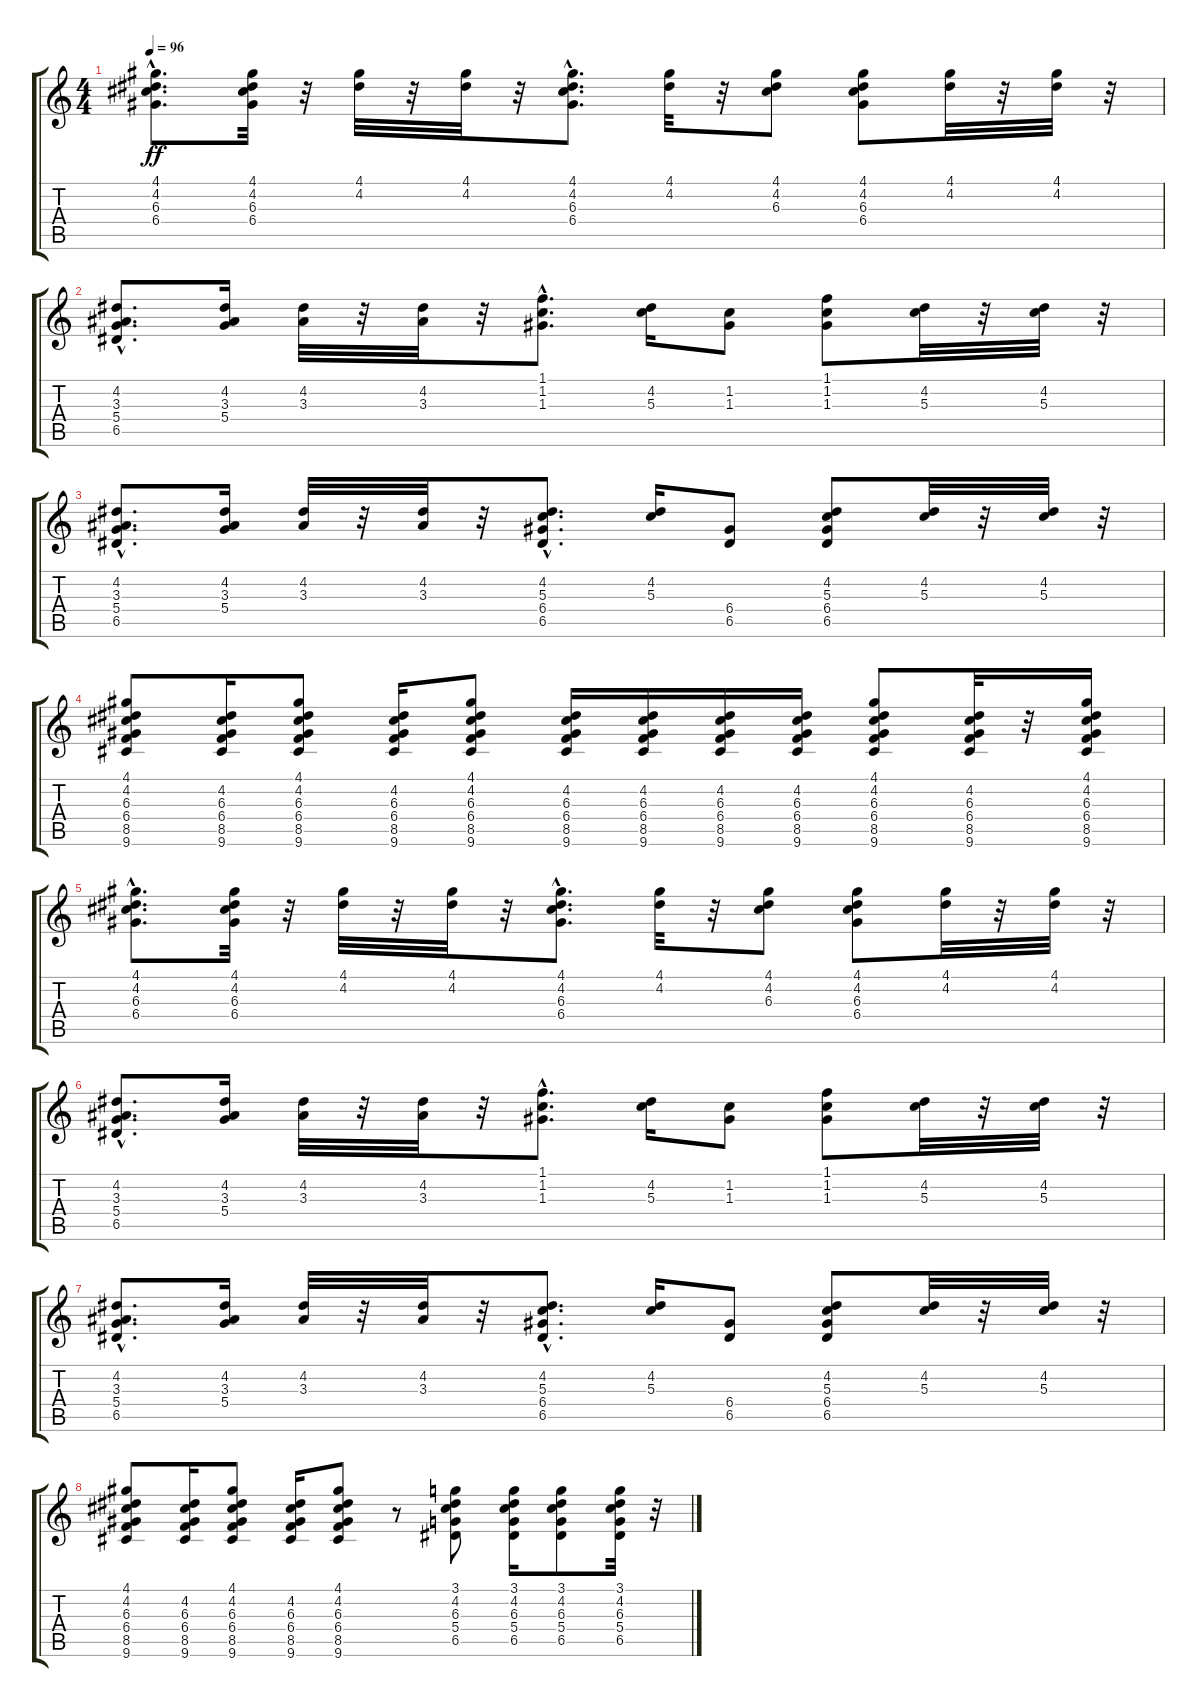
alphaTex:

\track "" {instrument acousticguitarsteel}
\staff {score tabs}
\tuning (E4 B3 G3 D3 A2 E2) {hide}
\ts (4 4)
\tempo 96
\clef g2
\ks c
(4.1{hac} 4.2{hac} 6.3{hac} 6.4{hac}).8{d dy ff volume 10} (4.1 4.2 6.3 6.4).32 r.32 (4.1 4.2).32 r.32 (4.1 4.2).32 r.32 (4.1{hac} 4.2{hac} 6.3{hac} 6.4{hac}).8{d} (4.1 4.2).32 r.32 (4.1 4.2 6.3).8 (4.1 4.2 6.3 6.4).8 (4.1 4.2).32 r.32 (4.1 4.2).32 r.32 |
(4.2{hac} 3.3{hac} 5.4{hac} 6.5{hac}).8{d} (4.2 3.3 5.4).16 (4.2 3.3).32 r.32 (4.2 3.3).32 r.32 (1.1{hac} 1.2{hac} 1.3{hac}).8{d} (4.2 5.3).16 (1.2 1.3).8 (1.1 1.2 1.3).8 (4.2 5.3).32 r.32 (4.2 5.3).32 r.32 |
(4.2{hac} 3.3{hac} 5.4{hac} 6.5{hac}).8{d} (4.2 3.3 5.4).16 (4.2 3.3).32 r.32 (4.2 3.3).32 r.32 (4.2{hac} 5.3{hac} 6.4{hac} 6.5{hac}).8{d} (4.2 5.3).16 (6.4 6.5).8 (4.2 5.3 6.4 6.5).8 (4.2 5.3).32 r.32 (4.2 5.3).32 r.32 |
(4.1 4.2 6.3 6.4 8.5 9.6).8 (4.2 6.3 6.4 8.5 9.6).16 (4.1 4.2 6.3 6.4 8.5 9.6).8 (4.2 6.3 6.4 8.5 9.6).16 (4.1 4.2 6.3 6.4 8.5 9.6).8 (4.2 6.3 6.4 8.5 9.6).16 (4.2 6.3 6.4 8.5 9.6).16 (4.2 6.3 6.4 8.5 9.6).16 (4.2 6.3 6.4 8.5 9.6).16 (4.1 4.2 6.3 6.4 8.5 9.6).8 (4.2 6.3 6.4 8.5 9.6).32 r.32 (4.1 4.2 6.3 6.4 8.5 9.6).16 |
(4.1{hac} 4.2{hac} 6.3{hac} 6.4{hac}).8{d} (4.1 4.2 6.3 6.4).32 r.32 (4.1 4.2).32 r.32 (4.1 4.2).32 r.32 (4.1{hac} 4.2{hac} 6.3{hac} 6.4{hac}).8{d} (4.1 4.2).32 r.32 (4.1 4.2 6.3).8 (4.1 4.2 6.3 6.4).8 (4.1 4.2).32 r.32 (4.1 4.2).32 r.32 |
(4.2{hac} 3.3{hac} 5.4{hac} 6.5{hac}).8{d} (4.2 3.3 5.4).16 (4.2 3.3).32 r.32 (4.2 3.3).32 r.32 (1.1{hac} 1.2{hac} 1.3{hac}).8{d} (4.2 5.3).16 (1.2 1.3).8 (1.1 1.2 1.3).8 (4.2 5.3).32 r.32 (4.2 5.3).32 r.32 |
(4.2{hac} 3.3{hac} 5.4{hac} 6.5{hac}).8{d} (4.2 3.3 5.4).16 (4.2 3.3).32 r.32 (4.2 3.3).32 r.32 (4.2{hac} 5.3{hac} 6.4{hac} 6.5{hac}).8{d} (4.2 5.3).16 (6.4 6.5).8 (4.2 5.3 6.4 6.5).8 (4.2 5.3).32 r.32 (4.2 5.3).32 r.32 |
(4.1 4.2 6.3 6.4 8.5 9.6).8 (4.2 6.3 6.4 8.5 9.6).16 (4.1 4.2 6.3 6.4 8.5 9.6).8 (4.2 6.3 6.4 8.5 9.6).16 (4.1 4.2 6.3 6.4 8.5 9.6).8 r.8 (3.1 4.2 6.3 5.4 6.5).8 (3.1 4.2 6.3 5.4 6.5).16 (3.1 4.2 6.3 5.4 6.5).8 (3.1 4.2 6.3 5.4 6.5).32 r.32
